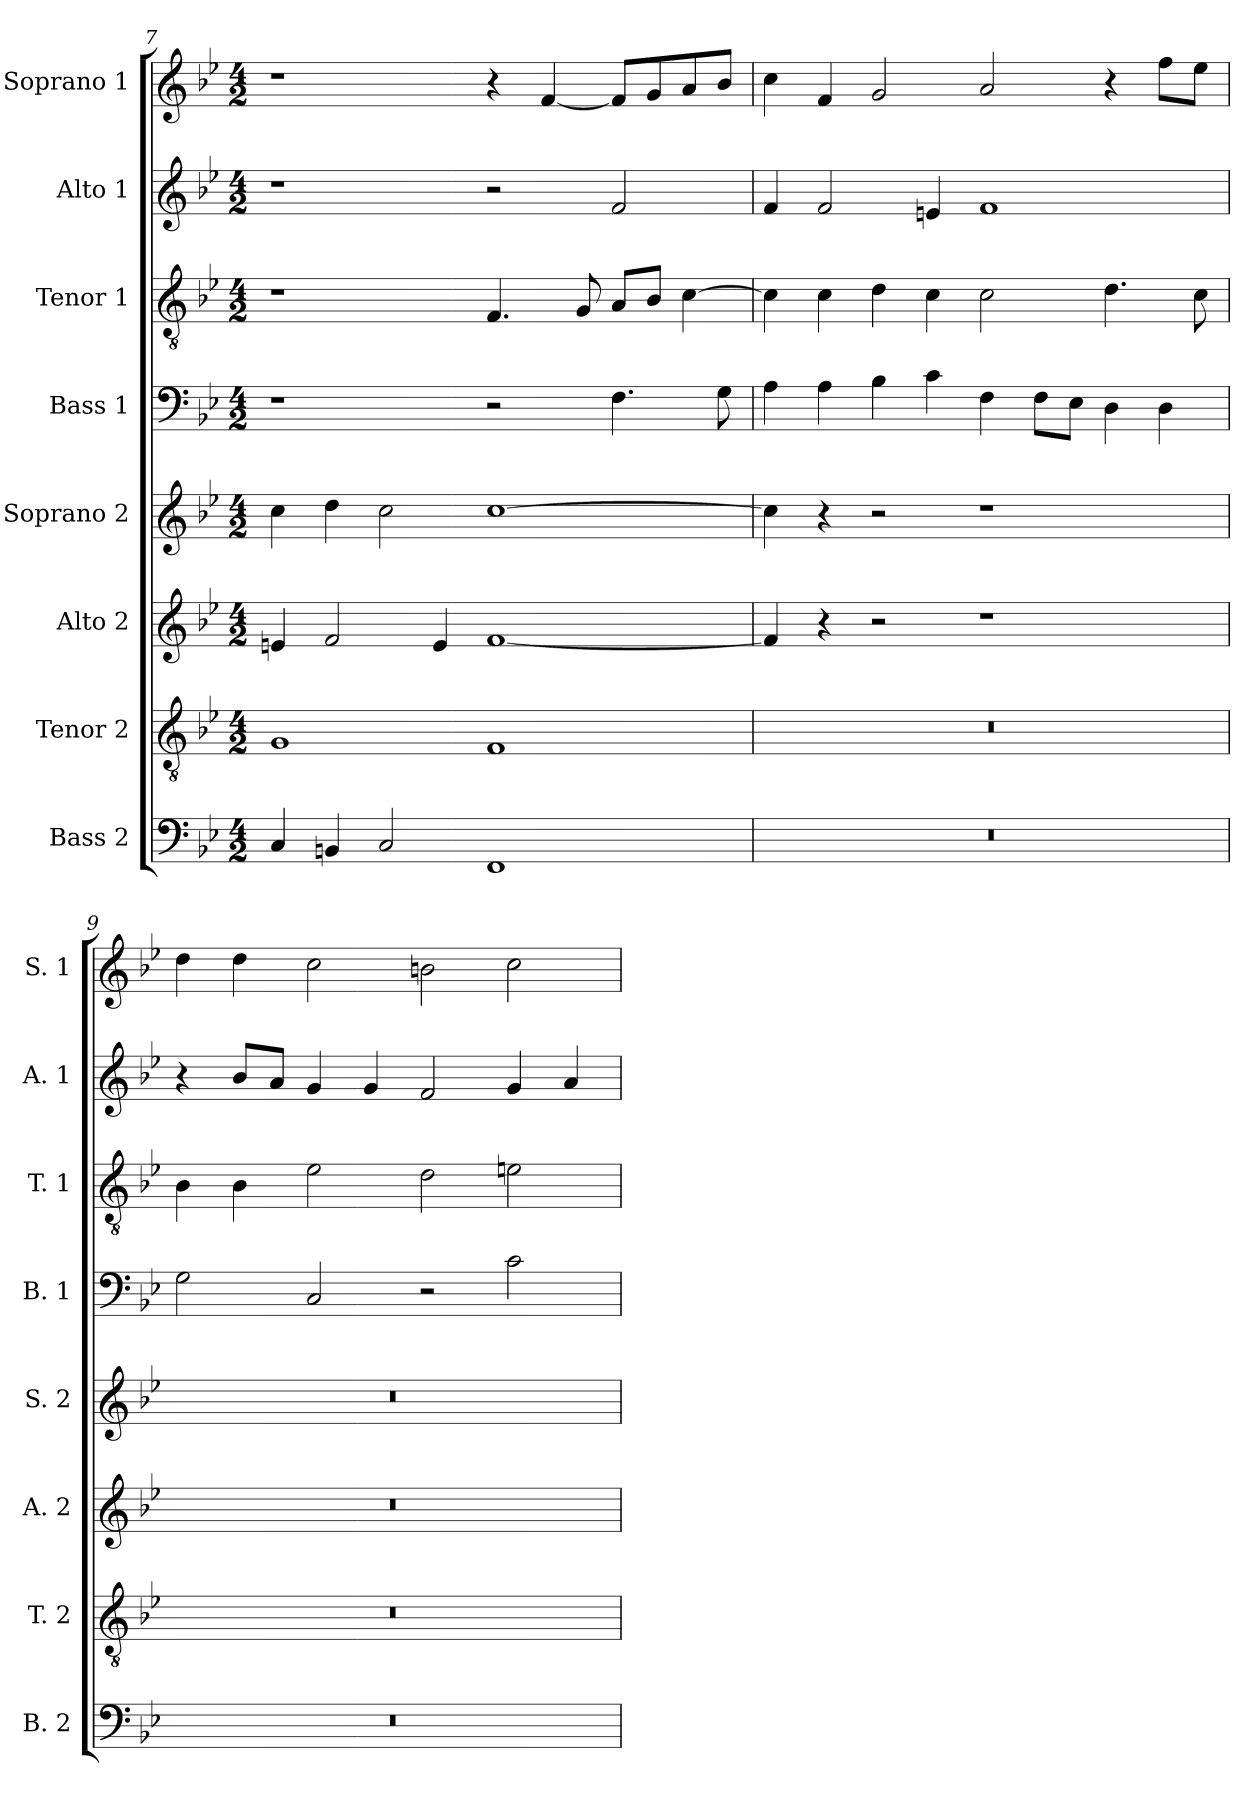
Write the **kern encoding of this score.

**kern	**kern	**kern	**kern	**kern	**kern	**kern	**kern
*part8	*part7	*part6	*part5	*part4	*part3	*part2	*part1
*staff8	*staff7	*staff6	*staff5	*staff4	*staff3	*staff2	*staff1
*I"Bass 2	*I"Tenor 2	*I"Alto 2	*I"Soprano 2	*I"Bass 1	*I"Tenor 1	*I"Alto 1	*I"Soprano 1
*I'B. 2	*I'T. 2	*I'A. 2	*I'S. 2	*I'B. 1	*I'T. 1	*I'A. 1	*I'S. 1
*clefF4	*clefGv2	*clefG2	*clefG2	*clefF4	*clefGv2	*clefG2	*clefG2
*k[b-e-]	*k[b-e-]	*k[b-e-]	*k[b-e-]	*k[b-e-]	*k[b-e-]	*k[b-e-]	*k[b-e-]
*M4/2	*M4/2	*M4/2	*M4/2	*M4/2	*M4/2	*M4/2	*M4/2
=7	=7	=7	=7	=7	=7	=7	=7
4C/	1G	4en/	4cc\	1r	1r	1r	1r
4BBn/	.	2f/	4dd\	.	.	.	.
2C/	.	.	2cc\	.	.	.	.
.	.	4e/	.	.	.	.	.
1FF	1F	[1f	[1cc	2r	4.F/	2r	4r
.	.	.	.	.	.	.	[4f/
.	.	.	.	.	8G/	.	.
.	.	.	.	4.F\	8A/L	2f/	8f/L]
.	.	.	.	.	8B-/J	.	8g/
.	.	.	.	.	[4c\	.	8a/
.	.	.	.	8G\	.	.	8b-/J
!!LO:LB:g=z
=8	=8	=8	=8	=8	=8	=8	=8
0r	0r	4f/]	4cc\]	4A\	4c\]	4f/	4cc\
.	.	4r	4r	4A\	4c\	2f/	4f/
.	.	2r	2r	4B-\	4d\	.	2g/
.	.	.	.	4c\	4c\	4en/	.
.	.	1r	1r	4F\	2c\	1f	2a/
.	.	.	.	8F\L	.	.	.
.	.	.	.	8E-\J	.	.	.
.	.	.	.	4D\	4.d\	.	4r
.	.	.	.	4D\	.	.	8ff\L
.	.	.	.	.	8c\	.	8ee-\J
=9	=9	=9	=9	=9	=9	=9	=9
0r	0r	0r	0r	2G\	4B-\	4r	4dd\
.	.	.	.	.	4B-\	8b-/L	4dd\
.	.	.	.	.	.	8a/J	.
.	.	.	.	2C/	2e-\	4g/	2cc\
.	.	.	.	.	.	4g/	.
.	.	.	.	2r	2d\	2f/	2bn\
.	.	.	.	2c\	2en\	4g/	2cc\
.	.	.	.	.	.	4a/	.
=	=	=	=	=	=	=	=
*-	*-	*-	*-	*-	*-	*-	*-
